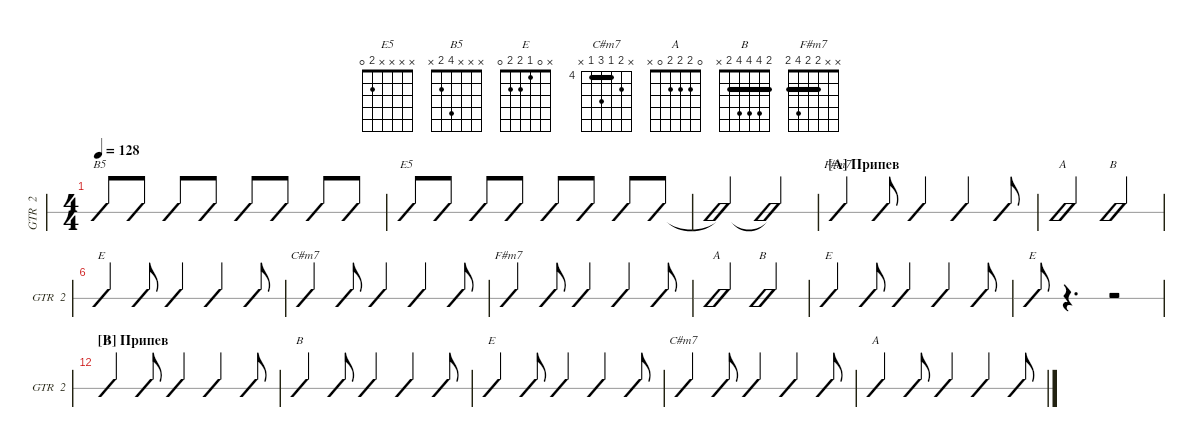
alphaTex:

\defaultSystemsLayout 4
\hideDynamics
\bracketExtendMode groupsimilarinstruments
\singleTrackTrackNamePolicy allsystems
\multiTrackTrackNamePolicy allsystems
\otherSystemsTrackNameOrientation horizontal
\defaultBarNumberDisplay FirstOfSystem
\track ("Electric Guitar 2" "GTR  2") {instrument electricguitarclean}
\staff {slash}
\tuning (E4 B3 G3 D3 A2 E2)
\chord ("E5" x x x x 2 0)
\chord ("B5" x x x 4 2 x)
\chord ("E" x 0 1 2 2 0)
\chord ("C#m7" x 5 4 6 4 x) {firstfret 4 barre 4}
\chord ("A" 0 2 2 2 0 x)
\chord ("B" 2 4 4 4 2 x) {barre 2}
\chord ("F#m7" x x 2 2 4 2) {barre (2 2)}
\ts (4 4)
\tempo 128
\clef g2
\ks e
(2.5{pm} 4.4{pm}).8{ch "B5" dy mf} (2.5{pm} 4.4{pm}).8 (2.5{pm} 4.4{pm}).8 (2.5{pm} 4.4{pm}).8 (2.5{pm} 4.4{pm}).8 (2.5{pm} 4.4{pm}).8 (2.5{pm} 4.4{pm}).8 (2.5{pm} 4.4{pm}).8 |
(0.6{pm} 2.5{pm}).8{ch "E5"} (0.6{pm} 2.5{pm}).8 (0.6{pm} 2.5{pm}).8 (0.6{pm} 2.5{pm}).8 (0.6{pm} 2.5{pm}).8 (0.6{pm} 2.5{pm}).8 (0.6{pm} 2.5{pm}).8 (0.6 2.5).8 |
(0.6{t} 2.5{t}).2 (0.6{t} 2.5{t}).2 |
\section ("A" "Припев")
(2.6 4.5 2.4 2.3).4{ch "F#m7"} (2.6 4.5 2.4 2.3).8 (2.6 4.5 2.4 2.3).4 (2.6 4.5 2.4 2.3).4 (2.6 4.5 2.4 2.3).8 |
(0.5 2.4 2.3 2.2 0.1).2{bd 185 ch "A"} (2.5 4.4 4.3 4.2 2.1).2{bd 185 ch "B"} |
(0.6 2.5 2.4 1.3 0.2).4{ch "E"} (0.6 2.5 2.4 1.3 0.2).8 (0.6 2.5 2.4 1.3 0.2).4 (0.6 2.5 2.4 1.3 0.2).4 (0.6 2.5 2.4 1.3 0.2).8 |
(4.5 6.4 4.3 5.2).4{ch "C#m7"} (4.5 6.4 4.3 5.2).8 (4.5 6.4 4.3 5.2).4 (4.5 6.4 4.3 5.2).4 (4.5 6.4 4.3 5.2).8 |
(2.6 4.5 2.4 2.3).4{ch "F#m7"} (2.6 4.5 2.4 2.3).8 (2.6 4.5 2.4 2.3).4 (2.6 4.5 2.4 2.3).4 (2.6 4.5 2.4 2.3).8 |
(0.5 2.4 2.3 2.2 0.1).2{bd 185 ch "A"} (2.5 4.4 4.3 4.2 2.1).2{bd 185 ch "B"} |
(0.6 2.5 2.4 1.3 0.2).4{ch "E"} (0.6 2.5 2.4 1.3 0.2).8 (0.6 2.5 2.4 1.3 0.2).4 (0.6 2.5 2.4 1.3 0.2).4 (0.6 2.5 2.4 1.3 0.2).8 |
(0.6 2.5 2.4 1.3 0.2).8{bd 184 ch "E"} r.4{d} r.2 |
\section ("B" "Припев")
(0.5 2.4 2.3 2.2 0.1).4{ch "A"} (0.5 2.4 2.3 2.2 0.1).8 (0.5 2.4 2.3 2.2 0.1).4 (0.5 2.4 2.3 2.2 0.1).4 (0.5 2.4 2.3 2.2 0.1).8 |
(2.5 4.4 4.3 4.2 2.1).4{ch "B"} (2.5 4.4 4.3 4.2 2.1).8 (2.5 4.4 4.3 4.2 2.1).4 (2.5 4.4 4.3 4.2 2.1).4 (2.5 4.4 4.3 4.2 2.1).8 |
(0.6 2.5 2.4 1.3 0.2).4{ch "E"} (0.6 2.5 2.4 1.3 0.2).8 (0.6 2.5 2.4 1.3 0.2).4 (0.6 2.5 2.4 1.3 0.2).4 (0.6 2.5 2.4 1.3 0.2).8 |
(4.5 6.4 4.3 5.2).4{ch "C#m7"} (4.5 6.4 4.3 5.2).8 (4.5 6.4 4.3 5.2).4 (4.5 6.4 4.3 5.2).4 (4.5 6.4 4.3 5.2).8 |
(0.5 2.4 2.3 2.2 0.1).4{ch "A"} (0.5 2.4 2.3 2.2 0.1).8 (0.5 2.4 2.3 2.2 0.1).4 (0.5 2.4 2.3 2.2 0.1).4 (0.5 2.4 2.3 2.2 0.1).8
